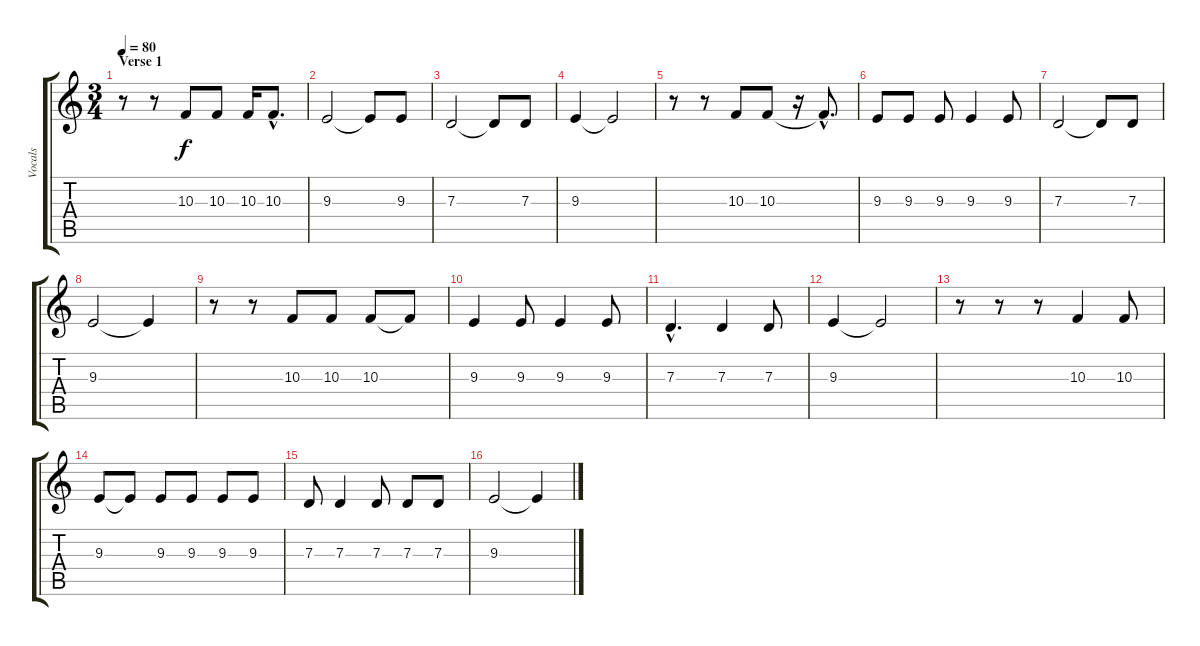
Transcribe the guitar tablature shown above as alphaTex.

\track ("Vocals" "Vocals") {instrument violin}
\staff {score tabs}
\tuning (E4 B3 G3 D3 A2 E2) {hide}
\ts (3 4)
\section ("" "Verse 1")
\tempo 80
\clef g2
\ks c
r.8{dy f} r.8 10.3.8 10.3.8 10.3.16 10.3{hac}.8{d} |
9.3.2 9.3{t}.8 9.3.8 |
7.3.2 7.3{t}.8 7.3.8 |
9.3.4 9.3{t}.2 |
r.8 r.8 10.3.8 10.3.8 r.16 10.3{hac t}.8{d} |
9.3.8 9.3.8 9.3.8 9.3.4 9.3.8 |
7.3.2 7.3{t}.8 7.3.8 |
9.3.2 9.3{t}.4 |
r.8 r.8 10.3.8 10.3.8 10.3.8 10.3{t}.8 |
9.3.4 9.3.8 9.3.4 9.3.8 |
7.3{hac}.4{d} 7.3.4 7.3.8 |
9.3.4 9.3{t}.2 |
r.8 r.8 r.8 10.3.4 10.3.8 |
9.3.8 9.3{t}.8 9.3.8 9.3.8 9.3.8 9.3.8 |
7.3.8 7.3.4 7.3.8 7.3.8 7.3.8 |
9.3.2 9.3{t}.4
